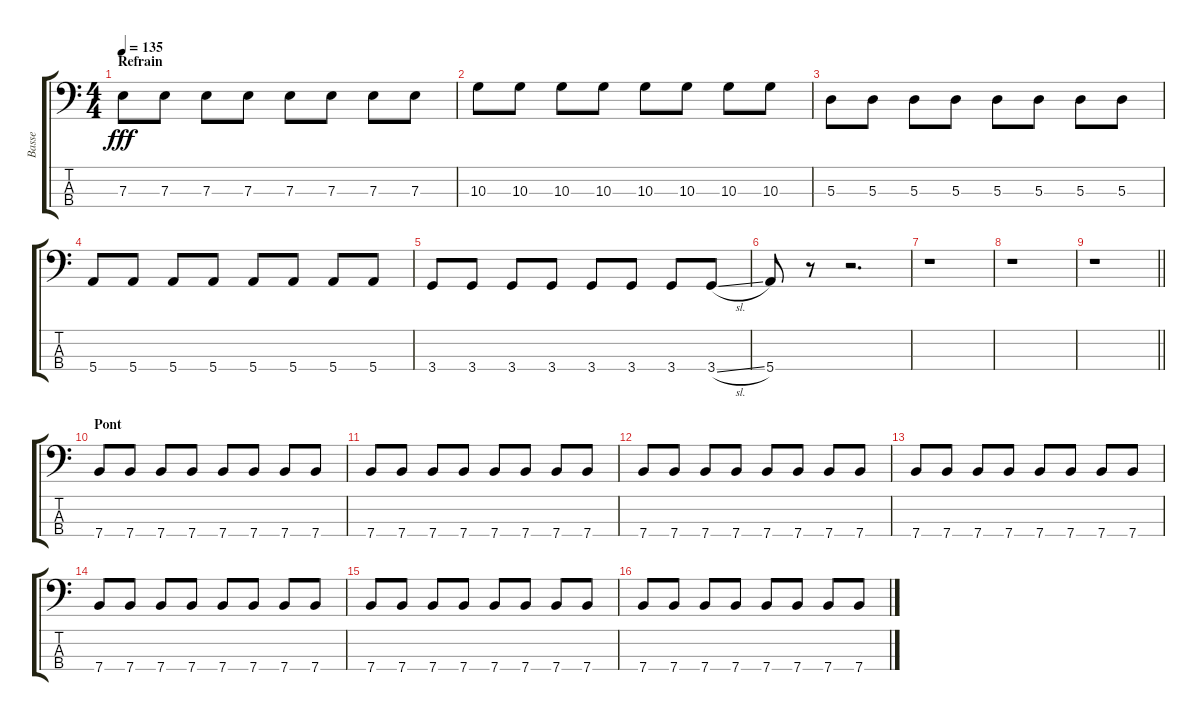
\track ("Basse" "Basse") {instrument electricbassfinger}
\staff {score tabs}
\tuning (G2 D2 A1 E1) {hide}
\ts (4 4)
\section ("" "Refrain")
\tempo 135
\clef f4
\ks c
7.3.8{dy fff} 7.3.8 7.3.8 7.3.8 7.3.8 7.3.8 7.3.8 7.3.8 |
10.3.8 10.3.8 10.3.8 10.3.8 10.3.8 10.3.8 10.3.8 10.3.8 |
5.3.8 5.3.8 5.3.8 5.3.8 5.3.8 5.3.8 5.3.8 5.3.8 |
5.4.8 5.4.8 5.4.8 5.4.8 5.4.8 5.4.8 5.4.8 5.4.8 |
3.4.8 3.4.8 3.4.8 3.4.8 3.4.8 3.4.8 3.4.8 3.4{sl}.8 |
5.4.8 r.8 r.2{d} |
r.1 |
r.1 |
\barLineRight lightlight
r.1 |
\section ("" "Pont")
7.4.8 7.4.8 7.4.8 7.4.8 7.4.8 7.4.8 7.4.8 7.4.8 |
7.4.8 7.4.8 7.4.8 7.4.8 7.4.8 7.4.8 7.4.8 7.4.8 |
7.4.8 7.4.8 7.4.8 7.4.8 7.4.8 7.4.8 7.4.8 7.4.8 |
7.4.8 7.4.8 7.4.8 7.4.8 7.4.8 7.4.8 7.4.8 7.4.8 |
7.4.8 7.4.8 7.4.8 7.4.8 7.4.8 7.4.8 7.4.8 7.4.8 |
7.4.8 7.4.8 7.4.8 7.4.8 7.4.8 7.4.8 7.4.8 7.4.8 |
7.4.8 7.4.8 7.4.8 7.4.8 7.4.8 7.4.8 7.4.8 7.4.8
